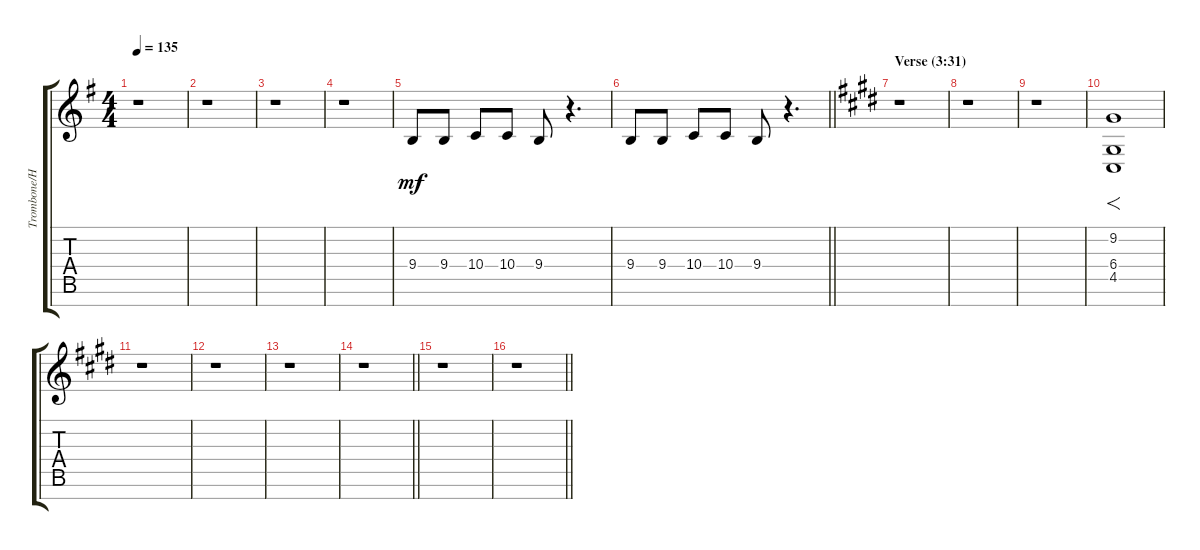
\track ("Trombone/Horn" "Trombone/H") {instrument trombone}
\staff {score tabs}
\tuning (E4 B3 G3 D3 A2 E2 B1) {hide}
\ts (4 4)
\tempo 135
\clef g2
\ks eminor
r.1{dy mf} |
r.1 |
r.1 |
r.1 |
9.4.8 9.4.8 10.4.8 10.4.8 9.4.8 r.4{d} |
\barLineRight lightlight
9.4.8 9.4.8 10.4.8 10.4.8 9.4.8 r.4{d} |
\section ("" "Verse (3:31)")
\ks c#minor
r.1 |
r.1 |
r.1 |
(9.2 6.4 4.5).1{f} |
r.1 |
r.1 |
r.1 |
\barLineRight lightlight
r.1 |
r.1 |
\barLineRight lightlight
r.1
